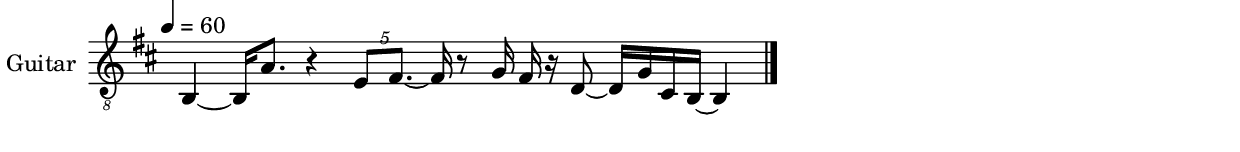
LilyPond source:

\version "2.18.2"

%{
BAHPM
Bateria de Avaliação da Habilidade de Percepção Musical
Item: 07_escala
Igual ou diferente: igual
%}

%%% INFORMACOES PRE-MUSICA %%%

%%%%%%%%%%%%%
% SUBITEM A %
%%%%%%%%%%%%%


% Inserir nome do instrumento, andamento, compasso, clave

instrumentoNomeItemA = \set Staff.instrumentName = "Guitar"
andamentoItemA = \tempo 4 = 60
compassoItemA = \time 8/4
clefItemA = \clef "G_8"
keyItemA = \key b \minor

%%%%%%%%%%%%%
% SUBITEM B %
%%%%%%%%%%%%%

instrumentoNomeItemB = \instrumentoNomeItemA
andamentoItemB = \andamentoItemA
compassoItemB = \compassoItemA
clefItemB = \clefItemA
keyItemB = \keyItemA

%%%%%%%%%%
% MUSICA %
%%%%%%%%%%

musica = \relative c {
  \override Staff.TimeSignature #'stencil = ##f
  b4 ~ b16 a'8. r4
  \tuplet 5/4 { e8 fis8. ~ }
  fis16 r8 g16 fis16 r 16 d8 ~ 
  d16 g cis, b ~ b4
 \tag #'itemA { }
 \tag #'itemB { }
 \bar "|."
}

%%% Configuração de layout %%%

\include "lilypond-book-preamble.ly"

% desmarcar os itens abaixo para regular alinhamento de itens

\paper {
% ragged-right = ##f 
% line-width = 110\mm
}

%%% CONTEXTOS PARA CADA SUBITEM %%%

itemA = \score {
  \new Staff <<
    \instrumentoNomeItemA
    \andamentoItemA
    \compassoItemA
    \clefItemA
    \keyItemA
    \new Voice { 
      \keepWithTag #'itemA \musica
    }
  >>
}

itemB = \score {
  \new Staff <<
    \instrumentoNomeItemB
    \andamentoItemB
    \compassoItemB
    \clefItemB
    \keyItemB
    \new Voice { 
      \keepWithTag #'itemB \musica
    }
  >>
}



\itemA

% Desmarcar para incluir o subitem B

%\itemB